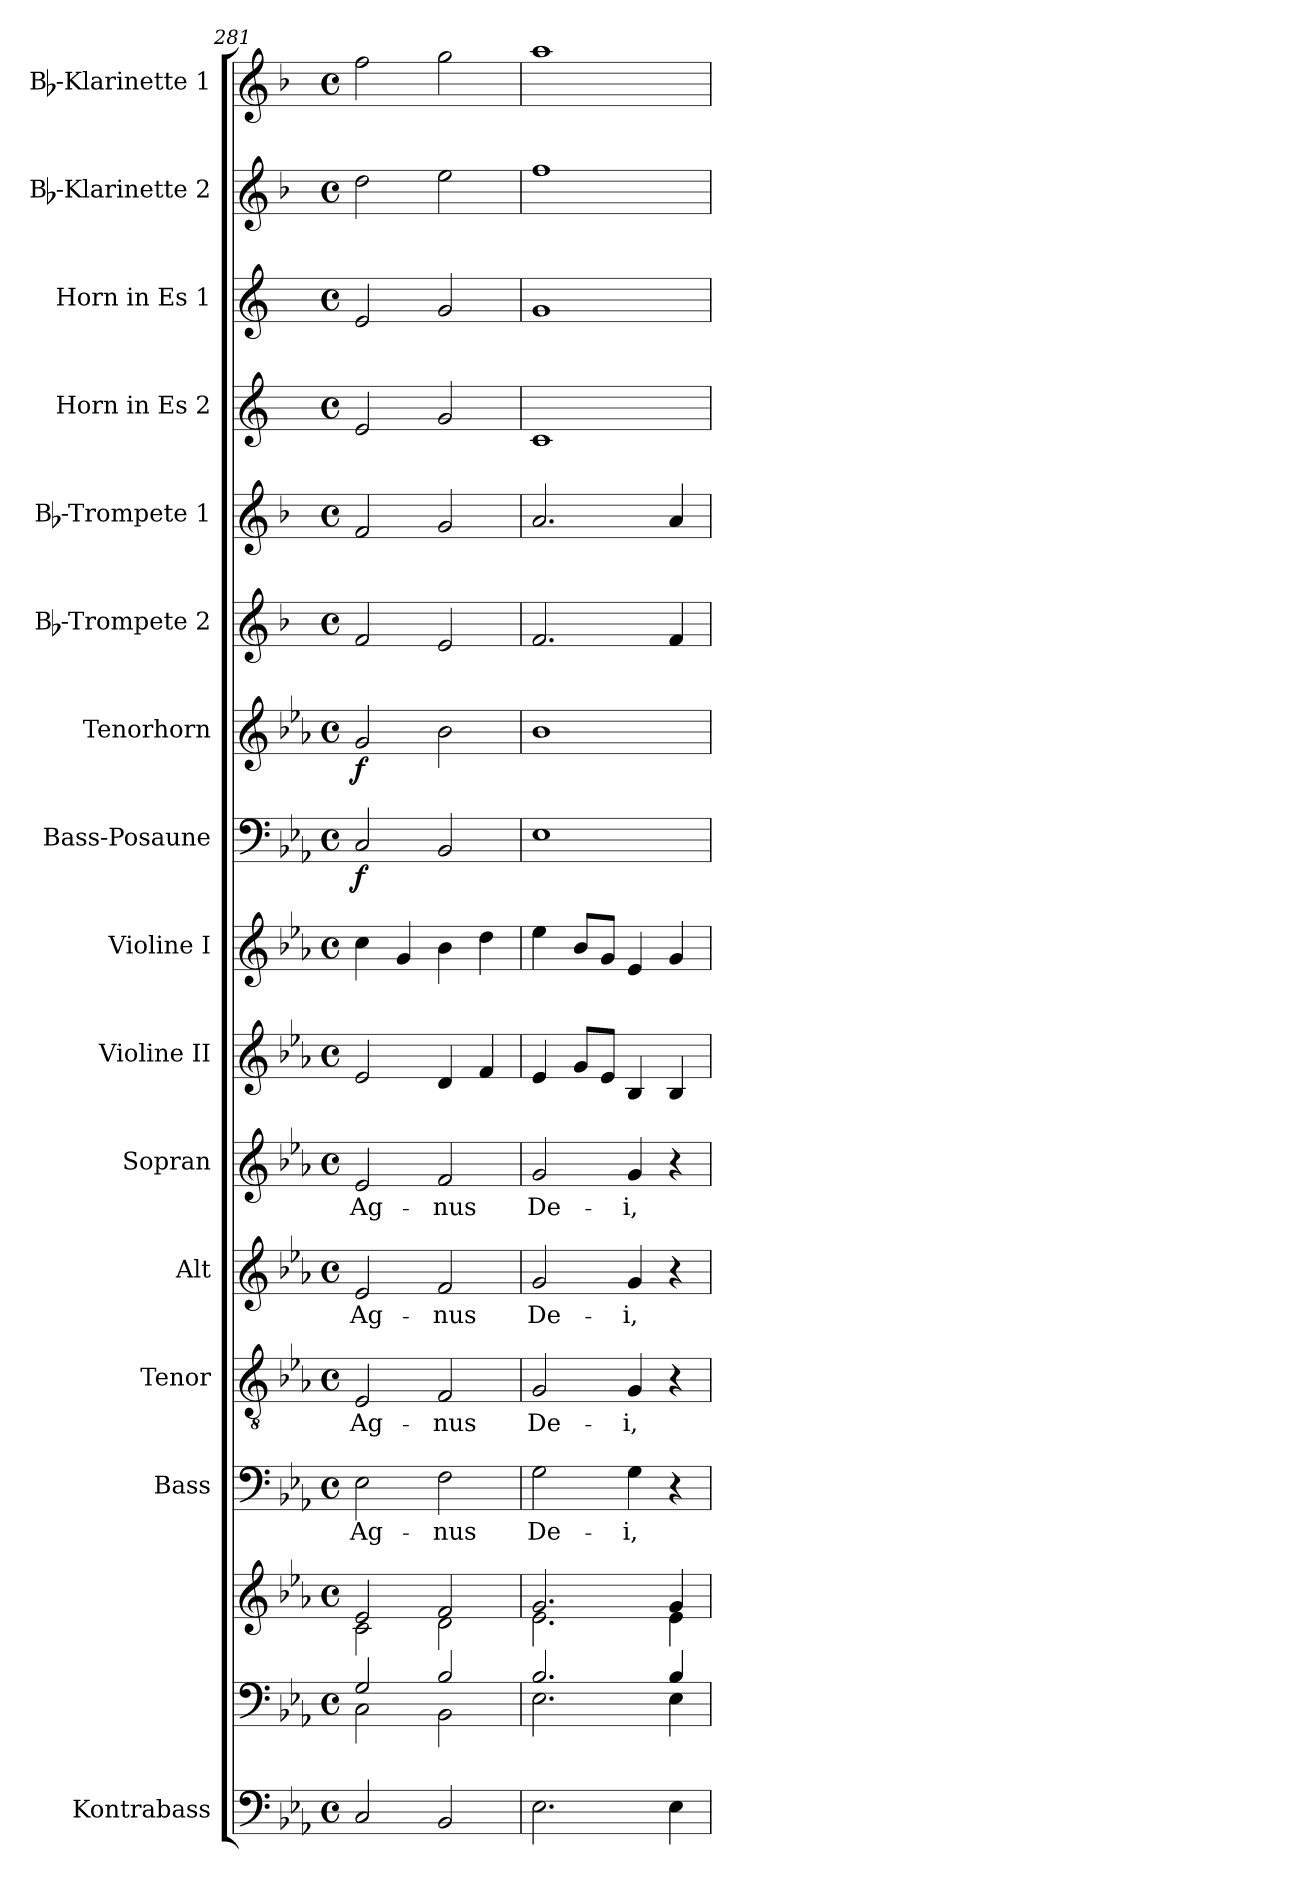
**kern	**kern	**kern	**kern	**text	**kern	**text	**kern	**text	**kern	**text	**kern	**kern	**kern	**dynam	**kern	**dynam	**kern	**kern	**kern	**kern	**kern	**kern
*part16	*part15	*part15	*part14	*part14	*part13	*part13	*part12	*part12	*part11	*part11	*part10	*part9	*part8	*part8	*part7	*part7	*part6	*part5	*part4	*part3	*part2	*part1
*staff17	*staff16	*staff15	*staff14	*staff14	*staff13	*staff13	*staff12	*staff12	*staff11	*staff11	*staff10	*staff9	*staff8	*staff8	*staff7	*staff7	*staff6	*staff5	*staff4	*staff3	*staff2	*staff1
*I"Kontrabass	*	*	*I"Bass	*	*I"Tenor	*	*I"Alt	*	*I"Sopran	*	*I"Violine II	*I"Violine I	*I"Bass-Posaune	*	*I"Tenorhorn	*	*I"Bb-Trompete 2	*I"Bb-Trompete 1	*I"Horn in Es 2	*I"Horn in Es 1	*I"Bb-Klarinette 2	*I"Bb-Klarinette 1
*I'Kb.	*	*	*I'B.	*	*I'T.	*	*I'A.	*	*I'S.	*	*I'Vl. II	*I'Vl. I	*I'B. Pos.	*	*I'T. Hrn.	*	*I'Bb Trp. 2	*I'Bb Trp. 1	*	*	*I'Bb Kl. 2	*I'Bb Kl. 1
*clefF4	*clefF4	*clefG2	*clefF4	*	*clefGv2	*	*clefG2	*	*clefG2	*	*clefG2	*clefG2	*clefF4	*	*clefG2	*	*clefG2	*clefG2	*clefG2	*clefG2	*clefG2	*clefG2
*ITrd7c12	*	*	*	*	*	*	*	*	*	*	*	*	*	*	*ITrd8c14	*	*ITrd1c2	*ITrd1c2	*ITrd5c9	*ITrd5c9	*ITrd1c2	*ITrd1c2
*k[b-e-a-]	*k[b-e-a-]	*k[b-e-a-]	*k[b-e-a-]	*	*k[b-e-a-]	*	*k[b-e-a-]	*	*k[b-e-a-]	*	*k[b-e-a-]	*k[b-e-a-]	*k[b-e-a-]	*	*k[b-e-a-]	*	*k[b-e-a-]	*k[b-e-a-]	*k[b-e-a-]	*k[b-e-a-]	*k[b-e-a-]	*k[b-e-a-]
*E-:	*E-:	*E-:	*E-:	*	*E-:	*	*E-:	*	*E-:	*	*E-:	*E-:	*E-:	*	*E-:	*	*E-:	*E-:	*E-:	*E-:	*E-:	*E-:
*M4/4	*M4/4	*M4/4	*M4/4	*	*M4/4	*	*M4/4	*	*M4/4	*	*M4/4	*M4/4	*M4/4	*	*M4/4	*	*M4/4	*M4/4	*M4/4	*M4/4	*M4/4	*M4/4
*met(c)	*met(c)	*met(c)	*met(c)	*	*met(c)	*	*met(c)	*	*met(c)	*	*met(c)	*met(c)	*met(c)	*	*met(c)	*	*met(c)	*met(c)	*met(c)	*met(c)	*met(c)	*met(c)
=281	=281	=281	=281	=281	=281	=281	=281	=281	=281	=281	=281	=281	=281	=281	=281	=281	=281	=281	=281	=281	=281	=281
*	*^	*^	*	*	*	*	*	*	*	*	*	*	*	*	*	*	*	*	*	*	*	*
!	!	!	!	!	!	!LO:LY:b	!	!LO:LY:b	!	!LO:LY:b	!	!LO:LY:b	!	!	!	!LO:DY:b	!	!LO:DY:b	!	!	!	!	!	!
2CC/	2G/	2C\	2e-/	2c\	2E-\	Ag-	2E-/	Ag-	2e-/	Ag-	2e-/	Ag-	2e-/	4cc\	2C/	f	2G/	f	2e-/	2e-/	2G/	2G/	2cc\	2ee-\
.	.	.	.	.	.	.	.	.	.	.	.	.	.	4g/	.	.	.	.	.	.	.	.	.	.
!	!	!	!	!	!	!LO:LY:b	!	!LO:LY:b	!	!LO:LY:b	!	!LO:LY:b	!	!	!	!	!	!	!	!	!	!	!	!
2BBB-/	2B-/	2BB-\	2f/	2d\	2F\	-nus	2F/	-nus	2f/	-nus	2f/	-nus	4d/	4b-\	2BB-/	.	2B-\	.	2d/	2f/	2B-/	2B-/	2dd\	2ff\
.	.	.	.	.	.	.	.	.	.	.	.	.	4f/	4dd\	.	.	.	.	.	.	.	.	.	.
=282	=282	=282	=282	=282	=282	=282	=282	=282	=282	=282	=282	=282	=282	=282	=282	=282	=282	=282	=282	=282	=282	=282	=282	=282
!	!	!	!	!	!	!LO:LY:b	!	!LO:LY:b	!	!LO:LY:b	!	!LO:LY:b	!	!	!	!	!	!	!	!	!	!	!	!
2.EE-\	2.B-/	2.E-\	2.g/	2.e-\	2G\	De-	2G/	De-	2g/	De-	2g/	De-	4e-/	4ee-\	1E-	.	1B-	.	2.e-/	2.g/	1E-	1B-	1ee-	1gg
.	.	.	.	.	.	.	.	.	.	.	.	.	8g/L	8b-/L	.	.	.	.	.	.	.	.	.	.
.	.	.	.	.	.	.	.	.	.	.	.	.	8e-/J	8g/J	.	.	.	.	.	.	.	.	.	.
!	!	!	!	!	!	!LO:LY:b	!	!LO:LY:b	!	!LO:LY:b	!	!LO:LY:b	!	!	!	!	!	!	!	!	!	!	!	!
.	.	.	.	.	4G\	-i,	4G/	-i,	4g/	-i,	4g/	-i,	4B-/	4e-/	.	.	.	.	.	.	.	.	.	.
4EE-\	4B-/	4E-\	4g/	4e-\	4r	.	4r	.	4r	.	4r	.	4B-/	4g/	.	.	.	.	4e-/	4g/	.	.	.	.
*	*v	*v	*	*	*	*	*	*	*	*	*	*	*	*	*	*	*	*	*	*	*	*	*	*
*	*	*v	*v	*	*	*	*	*	*	*	*	*	*	*	*	*	*	*	*	*	*	*	*
=	=	=	=	=	=	=	=	=	=	=	=	=	=	=	=	=	=	=	=	=	=	=
*-	*-	*-	*-	*-	*-	*-	*-	*-	*-	*-	*-	*-	*-	*-	*-	*-	*-	*-	*-	*-	*-	*-
